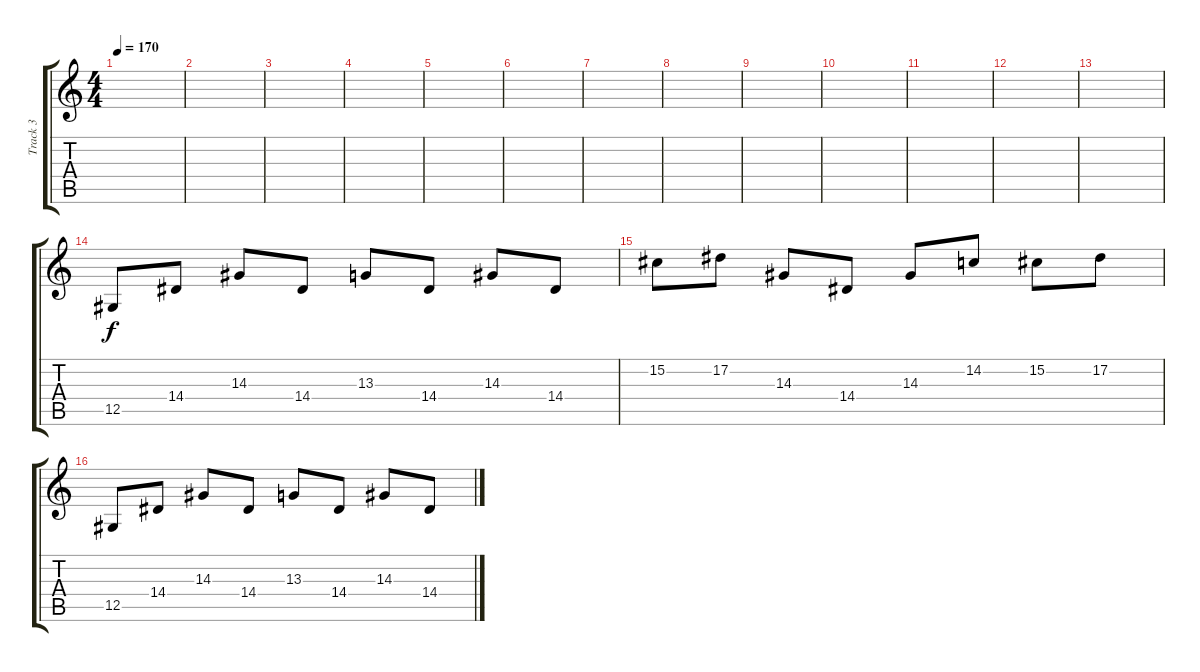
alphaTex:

\track ("Track 3" "Track 3") {instrument lead2sawtooth}
\staff {score tabs}
\tuning (Eb4 Bb3 Gb3 Db3 Ab2 Db2) {hide}
\ts (4 4)
\tempo 170
\clef g2
\ks c
|
|
|
|
|
|
|
|
|
|
|
|
|
12.5.8 14.4.8 14.3.8 14.4.8 13.3.8 14.4.8 14.3.8 14.4.8 |
15.2.8 17.2.8 14.3.8 14.4.8 14.3.8 14.2.8 15.2.8 17.2.8 |
12.5.8 14.4.8 14.3.8 14.4.8 13.3.8 14.4.8 14.3.8 14.4.8
